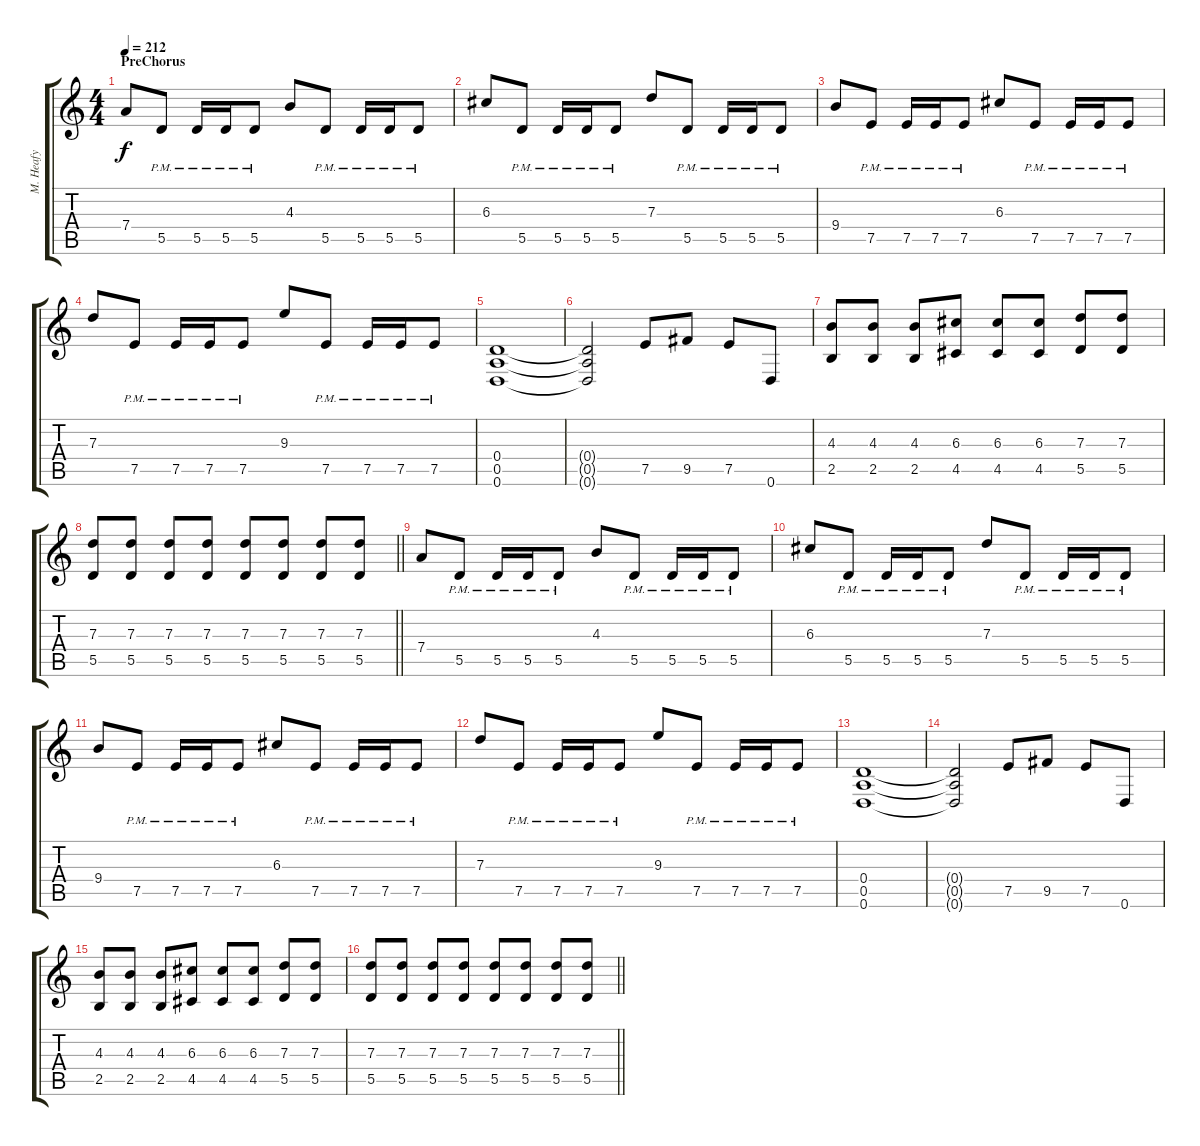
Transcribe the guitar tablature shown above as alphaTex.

\track ("M. Heafy" "M. Heafy") {instrument overdrivenguitar}
\staff {score tabs}
\tuning (D4 B3 G3 D3 A2 D2) {hide}
\ts (4 4)
\section ("" "PreChorus")
\tempo 212
\clef g2
\ks c
7.4.8{dy f} 5.5{pm}.8 5.5{pm}.16 5.5{pm}.16 5.5{pm}.8 4.3.8 5.5{pm}.8 5.5{pm}.16 5.5{pm}.16 5.5{pm}.8 |
6.3.8 5.5{pm}.8 5.5{pm}.16 5.5{pm}.16 5.5{pm}.8 7.3.8 5.5{pm}.8 5.5{pm}.16 5.5{pm}.16 5.5{pm}.8 |
9.4.8 7.5{pm}.8 7.5{pm}.16 7.5{pm}.16 7.5{pm}.8 6.3.8 7.5{pm}.8 7.5{pm}.16 7.5{pm}.16 7.5{pm}.8 |
7.3.8 7.5{pm}.8 7.5{pm}.16 7.5{pm}.16 7.5{pm}.8 9.3.8 7.5{pm}.8 7.5{pm}.16 7.5{pm}.16 7.5{pm}.8 |
(0.4 0.5 0.6).1 |
(0.4{t} 0.5{t} 0.6{t}).2 7.5.8 9.5.8 7.5.8 0.6.8 |
(4.3 2.5).8 (4.3 2.5).8 (4.3 2.5).8 (6.3 4.5).8 (6.3 4.5).8 (6.3 4.5).8 (7.3 5.5).8 (7.3 5.5).8 |
\barLineRight lightlight
(7.3 5.5).8 (7.3 5.5).8 (7.3 5.5).8 (7.3 5.5).8 (7.3 5.5).8 (7.3 5.5).8 (7.3 5.5).8 (7.3 5.5).8 |
7.4.8 5.5{pm}.8 5.5{pm}.16 5.5{pm}.16 5.5{pm}.8 4.3.8 5.5{pm}.8 5.5{pm}.16 5.5{pm}.16 5.5{pm}.8 |
6.3.8 5.5{pm}.8 5.5{pm}.16 5.5{pm}.16 5.5{pm}.8 7.3.8 5.5{pm}.8 5.5{pm}.16 5.5{pm}.16 5.5{pm}.8 |
9.4.8 7.5{pm}.8 7.5{pm}.16 7.5{pm}.16 7.5{pm}.8 6.3.8 7.5{pm}.8 7.5{pm}.16 7.5{pm}.16 7.5{pm}.8 |
7.3.8 7.5{pm}.8 7.5{pm}.16 7.5{pm}.16 7.5{pm}.8 9.3.8 7.5{pm}.8 7.5{pm}.16 7.5{pm}.16 7.5{pm}.8 |
(0.4 0.5 0.6).1 |
(0.4{t} 0.5{t} 0.6{t}).2 7.5.8 9.5.8 7.5.8 0.6.8 |
(4.3 2.5).8 (4.3 2.5).8 (4.3 2.5).8 (6.3 4.5).8 (6.3 4.5).8 (6.3 4.5).8 (7.3 5.5).8 (7.3 5.5).8 |
\barLineRight lightlight
(7.3 5.5).8 (7.3 5.5).8 (7.3 5.5).8 (7.3 5.5).8 (7.3 5.5).8 (7.3 5.5).8 (7.3 5.5).8 (7.3 5.5).8
